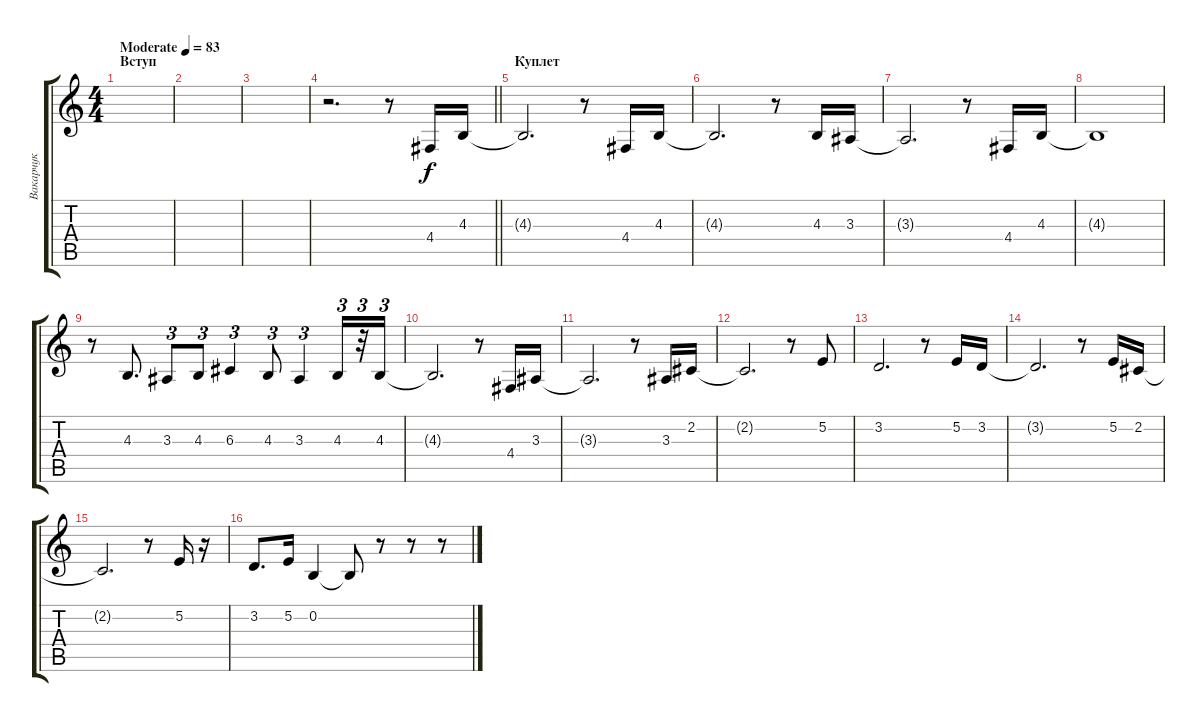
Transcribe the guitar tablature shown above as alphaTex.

\track ("Вакарчук" "Вакарчук") {instrument tenorsax}
\staff {score tabs}
\tuning (E4 B3 G3 D3 A2 E2) {hide}
\ts (4 4)
\section ("" "Вступ")
\tempo (83 "Moderate")
\clef g2
\ks c
|
|
|
\barLineRight lightlight
r.2{d} r.8 4.4.16 4.3.16 |
\section ("" "Куплет")
4.3{t}.2{d} r.8 4.4.16 4.3.16 |
4.3{t}.2{d} r.8 4.3.16 3.3.16 |
3.3{t}.2{d} r.8 4.4.16 4.3.16 |
4.3{t}.1 |
r.8 4.3.8{d} 3.3.8{tu (3 2)} 4.3.8{tu (3 2)} 6.3.4{tu (3 2)} 4.3.8{tu (3 2)} 3.3.4{tu (3 2)} 4.3.16{tu (3 2)} r.32{tu (3 2)} 4.3.16{tu (3 2)} |
4.3{t}.2{d} r.8 4.4.16 3.3.16 |
3.3{t}.2{d} r.8 3.3.16 2.2.16 |
2.2{t}.2{d} r.8 5.2.8 |
3.2.2{d} r.8 5.2.16 3.2.16 |
3.2{t}.2{d} r.8 5.2.16 2.2.16 |
2.2{t}.2{d} r.8 5.2.16 r.16 |
3.2.8{d} 5.2.16 0.2.4 0.2{t}.8 r.8 r.8 r.8
